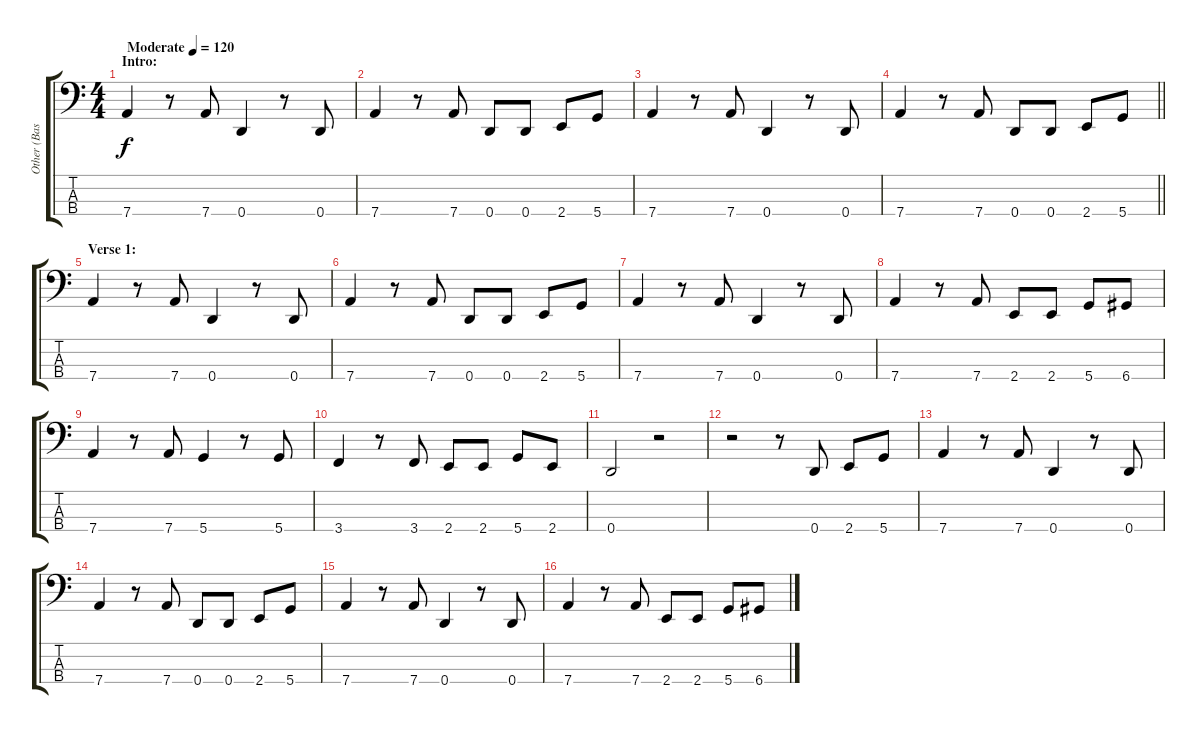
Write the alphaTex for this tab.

\track ("Other (Bass)" "Other (Bas") {instrument electricbassfinger bank 255}
\staff {score tabs}
\tuning (G2 D2 A1 D1) {hide}
\ts (4 4)
\section ("" "Intro:")
\tempo (120 "Moderate")
\clef f4
\ks c
7.4.4{dy f instrument electricbassfinger} r.8 7.4.8 0.4.4 r.8 0.4.8 |
7.4.4 r.8 7.4.8 0.4.8 0.4.8 2.4.8 5.4.8 |
7.4.4 r.8 7.4.8 0.4.4 r.8 0.4.8 |
\barLineRight lightlight
7.4.4 r.8 7.4.8 0.4.8 0.4.8 2.4.8 5.4.8 |
\section ("" "Verse 1:")
7.4.4 r.8 7.4.8 0.4.4 r.8 0.4.8 |
7.4.4 r.8 7.4.8 0.4.8 0.4.8 2.4.8 5.4.8 |
7.4.4 r.8 7.4.8 0.4.4 r.8 0.4.8 |
7.4.4 r.8 7.4.8 2.4.8 2.4.8 5.4.8 6.4.8 |
7.4.4 r.8 7.4.8 5.4.4 r.8 5.4.8 |
3.4.4 r.8 3.4.8 2.4.8 2.4.8 5.4.8 2.4.8 |
0.4.2 r.2 |
r.2 r.8 0.4.8 2.4.8 5.4.8 |
7.4.4 r.8 7.4.8 0.4.4 r.8 0.4.8 |
7.4.4 r.8 7.4.8 0.4.8 0.4.8 2.4.8 5.4.8 |
7.4.4 r.8 7.4.8 0.4.4 r.8 0.4.8 |
7.4.4 r.8 7.4.8 2.4.8 2.4.8 5.4.8 6.4.8
